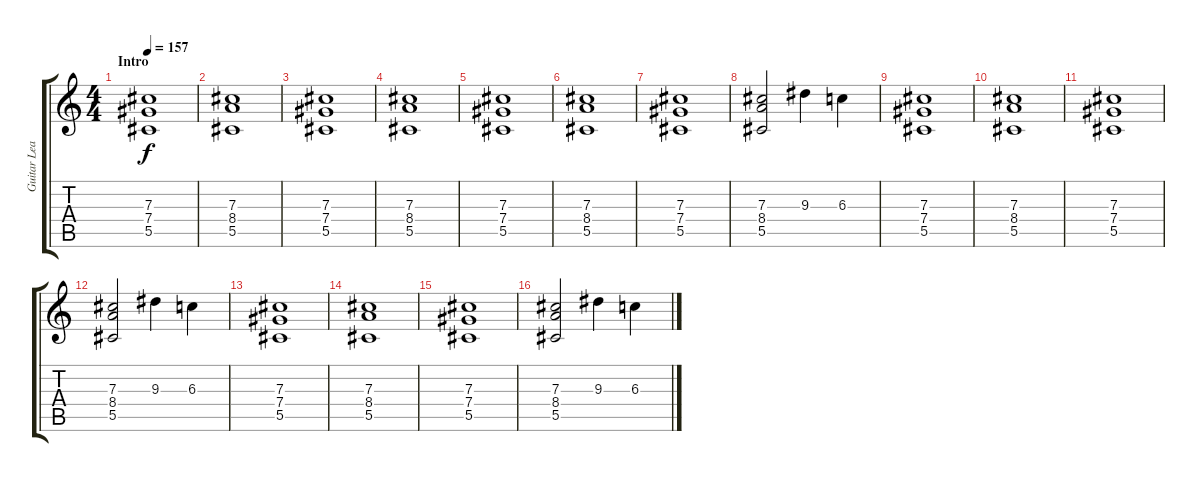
\track ("Guitar Lead" "Guitar Lea") {instrument distortionguitar}
\staff {score tabs}
\tuning (Eb4 Bb3 Gb3 Db3 Ab2 Eb2) {hide}
\ts (4 4)
\section ("" "Intro ")
\tempo 157
\clef g2
\ks c
(7.3 7.4 5.5).1{dy f} |
(7.3 8.4 5.5).1 |
(7.3 7.4 5.5).1 |
(7.3 8.4 5.5).1 |
(7.3 7.4 5.5).1 |
(7.3 8.4 5.5).1 |
(7.3 7.4 5.5).1 |
(7.3 8.4 5.5).2 9.3.4 6.3.4 |
(7.3 7.4 5.5).1 |
(7.3 8.4 5.5).1 |
(7.3 7.4 5.5).1 |
(7.3 8.4 5.5).2 9.3.4 6.3.4 |
(7.3 7.4 5.5).1 |
(7.3 8.4 5.5).1 |
(7.3 7.4 5.5).1 |
(7.3 8.4 5.5).2 9.3.4 6.3.4
